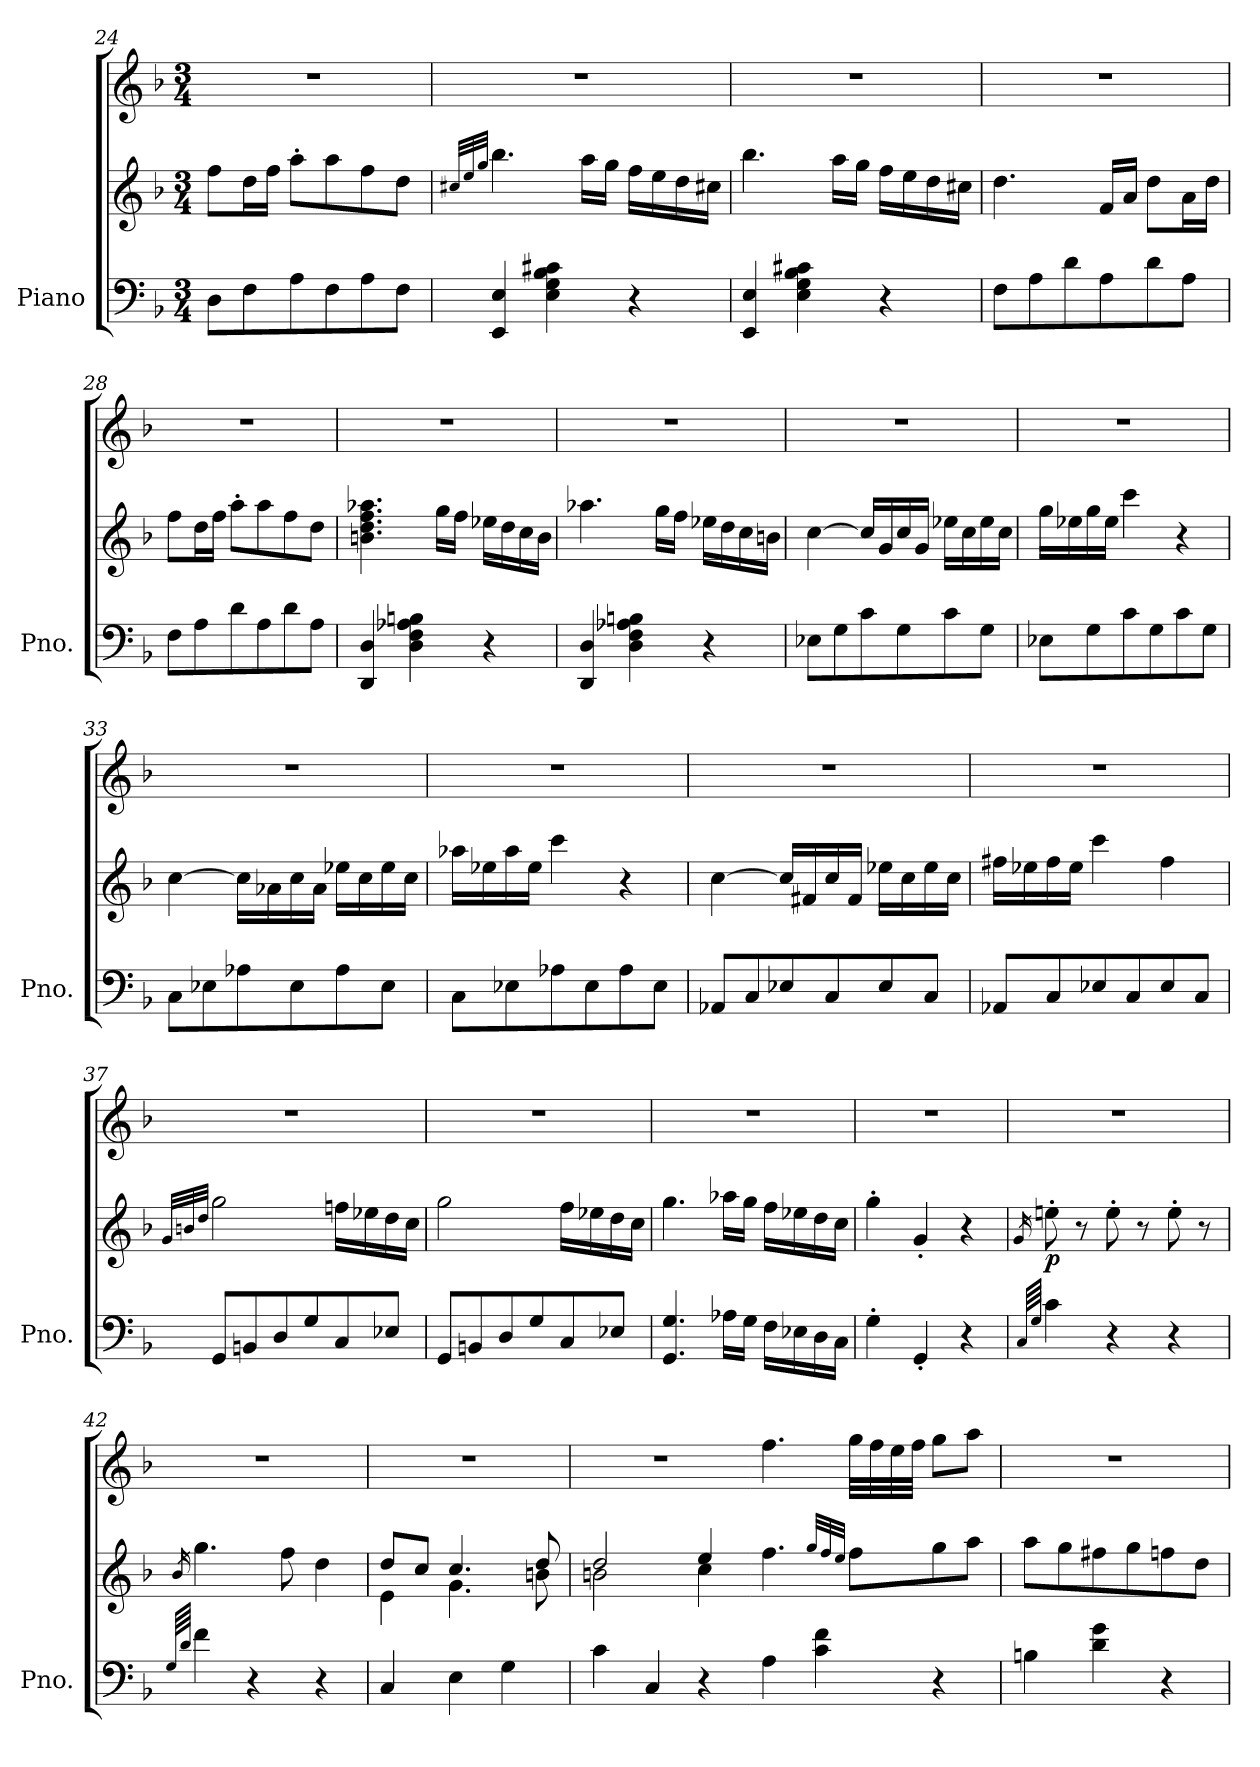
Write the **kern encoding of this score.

**kern	**kern	**kern	**dynam
*part1	*part1	*part1	*part1
*staff3	*staff2	*staff1	*staff1/2/3
*I"Piano	*	*	*
*I'Pno.	*	*	*
*clefF4	*clefG2	*clefG2	*
*k[b-]	*k[b-]	*k[b-]	*
*M3/4	*M3/4	*M3/4	*
=24	=24	=24	=24
8D\L	8ff\L	2.r	.
8F\	16dd\L	.	.
.	16ff\JJ	.	.
8A\	8aa'\L	.	.
8F\	8aa\	.	.
8A\	8ff\	.	.
8F\J	8dd\J	.	.
=25	=25	=25	=25
.	32qcc#X/LLL	.	.
.	32qee/	.	.
.	32qgg/JJJ	.	.
4EE/ 4E/	4.bb-\	2.r	.
4E\ 4G\ 4B-\ 4c#X\	.	.	.
.	16aa\LL	.	.
.	16gg\JJ	.	.
4r	16ff\LL	.	.
.	16ee\	.	.
.	16dd\	.	.
.	16cc#\JJ	.	.
!!LO:LB:g=z
=26	=26	=26	=26
4EE/ 4E/	4.bb-\	2.r	.
4E\ 4G\ 4B-\ 4c#X\	.	.	.
.	16aa\LL	.	.
.	16gg\JJ	.	.
4r	16ff\LL	.	.
.	16ee\	.	.
.	16dd\	.	.
.	16cc#X\JJ	.	.
=27	=27	=27	=27
8F<\L	4.dd\	2.r	.
8A\	.	.	.
8d\	.	.	.
8A\	16f/LL	.	.
.	16a/JJ	.	.
8d\	8dd\L	.	.
8A\J	16a\L	.	.
.	16dd\JJ	.	.
=28	=28	=28	=28
8F\L	8ff\L	2.r	.
8A\	16dd\L	.	.
.	16ff\JJ	.	.
8d\	8aa'\L	.	.
8A\	8aa\	.	.
8d\	8ff\	.	.
8A\J	8dd\J	.	.
=29	=29	=29	=29
4DD/ 4D/	4.bn\ 4.dd\ 4.ff\ 4.aa-X\	2.r	.
4D\ 4F\ 4A-X\ 4Bn\	.	.	.
.	16gg\LL	.	.
.	16ff\JJ	.	.
4r	16ee-X\LL	.	.
.	16dd\	.	.
.	16cc\	.	.
.	16b\JJ	.	.
=30	=30	=30	=30
4DD/ 4D/	4.aa-X\	2.r	.
4D\ 4F\ 4A-X\ 4Bn\	.	.	.
.	16gg\LL	.	.
.	16ff\JJ	.	.
4r	16ee-X\LL	.	.
.	16dd\	.	.
.	16cc\	.	.
.	16bn\JJ	.	.
!!LO:LB:g=z
=31	=31	=31	=31
8E-X\L	[4cc\	2.r	.
8G\	.	.	.
8c\	16cc/LL]	.	.
.	16g/	.	.
8G\	16cc/	.	.
.	16g/JJ	.	.
8c\	16ee-X\LL	.	.
.	16cc\	.	.
8G\J	16ee-\	.	.
.	16cc\JJ	.	.
=32	=32	=32	=32
8E-X\L	16gg\LL	2.r	.
.	16ee-X\	.	.
8G\	16gg\	.	.
.	16ee-\JJ	.	.
8c\	4ccc\	.	.
8G\	.	.	.
8c\	4r	.	.
8G\J	.	.	.
=33	=33	=33	=33
8C\L	[4cc\	2.r	.
8E-X\	.	.	.
8A-X\	16cc\LL]	.	.
.	16a-X\	.	.
8E-\	16cc\	.	.
.	16a-\JJ	.	.
8A-\	16ee-X\LL	.	.
.	16cc\	.	.
8E-\J	16ee-\	.	.
.	16cc\JJ	.	.
=34	=34	=34	=34
8C\L	16aa-X\LL	2.r	.
.	16ee-X\	.	.
8E-X\	16aa-\	.	.
.	16ee-\JJ	.	.
8A-X\	4ccc\	.	.
8E-\	.	.	.
8A-\	4r	.	.
8E-<\J	.	.	.
=35	=35	=35	=35
8AA-X/L	[4cc\	2.r	.
8C/	.	.	.
8E-X/	16cc/LL]	.	.
.	16f#X/	.	.
8C/	16cc/	.	.
.	16f#/JJ	.	.
8E-/	16ee-X\LL	.	.
.	16cc\	.	.
8C</J	16ee-\	.	.
.	16cc\JJ	.	.
!!LO:PB:g=z
=36	=36	=36	=36
8AA-X</L	16ff#X\LL	2.r	.
.	16ee-X\	.	.
8C/	16ff#\	.	.
.	16ee-\JJ	.	.
8E-X/	4ccc\	.	.
8C/	.	.	.
8E-/	4ff#\	.	.
8C/J	.	.	.
=37	=37	=37	=37
.	32qg/LLL	.	.
.	32qbn/	.	.
.	32qdd/JJJ	.	.
8GG/L	2gg\	2.r	.
8BBn/	.	.	.
8D/	.	.	.
8G/	.	.	.
8C/	16ffn\LL	.	.
.	16ee-X\	.	.
8E-X/J	16dd\	.	.
.	16cc\JJ	.	.
=38	=38	=38	=38
8GG/L	2gg\	2.r	.
8BBn/	.	.	.
8D/	.	.	.
8G/	.	.	.
8C/	16ff\LL	.	.
.	16ee-X\	.	.
8E-X/J	16dd\	.	.
.	16cc\JJ	.	.
=39	=39	=39	=39
4.GG/ 4.G/	4.gg\	2.r	.
16A-X<\LL	16aa-X\LL	.	.
16G<\JJ	16gg\JJ	.	.
16F\LL	16ff\LL	.	.
16E-X\	16ee-X\	.	.
16D\	16dd\	.	.
16C\JJ	16cc\JJ	.	.
=40	=40	=40	=40
4G'\	4gg'\	2.r	.
4GG'/	4g'/	.	.
4r	4r	.	.
=41	=41	=41	=41
64qC/LLLL	.	.	.
64qG/JJJJ	16qg/	.	.
!	!	!	!LO:DY:b=2
4c\	8een'\	2.r	p
.	8r	.	.
4r	8ee'\	.	.
.	8r	.	.
4r	8ee'\	.	.
.	8r	.	.
!!LO:LB:g=z
=42	=42	=42	=42
64qG/LLLL	.	.	.
64qd/JJJJ	16qb-/	.	.
4f\	4.gg\	2.r	.
4r	.	.	.
.	8ff\	.	.
4r	4dd\	.	.
=43	=43	=43	=43
*	*^	*	*
4C/	8dd/L	4e\	2.r	.
.	8cc/J	.	.	.
4E\	4.cc/	4.g\	.	.
4G\	.	.	.	.
.	8dd/	8bn\	.	.
=44	=44	=44	=44	=44
4c\	2bn\	2dd/	2.r	.
4C/	.	.	.	.
4r	4cc\	4ee/	.	.
*	*v	*v	*	*
=45-	=45-	=45-	=45-
4A\	4.ff\	4.ff\	.
4c\ 4f\	.	.	.
.	32qgg/LLL	.	.
.	32qff/	.	.
.	32qee/JJJ	.	.
.	8ff\L	32gg\LLL	.
.	.	32ff\	.
.	.	32ee\	.
.	.	32ff\JJJ	.
4r	8gg\	8gg\L	.
.	8aa\J	8aa\J	.
=46	=46	=46	=46
4Bn\	8aa\L	2.r	.
.	8gg\	.	.
4d\ 4g\	8ff#X\	.	.
.	8gg\	.	.
4r	8ffn\	.	.
.	8dd\J	.	.
=	=	=	=
*-	*-	*-	*-
